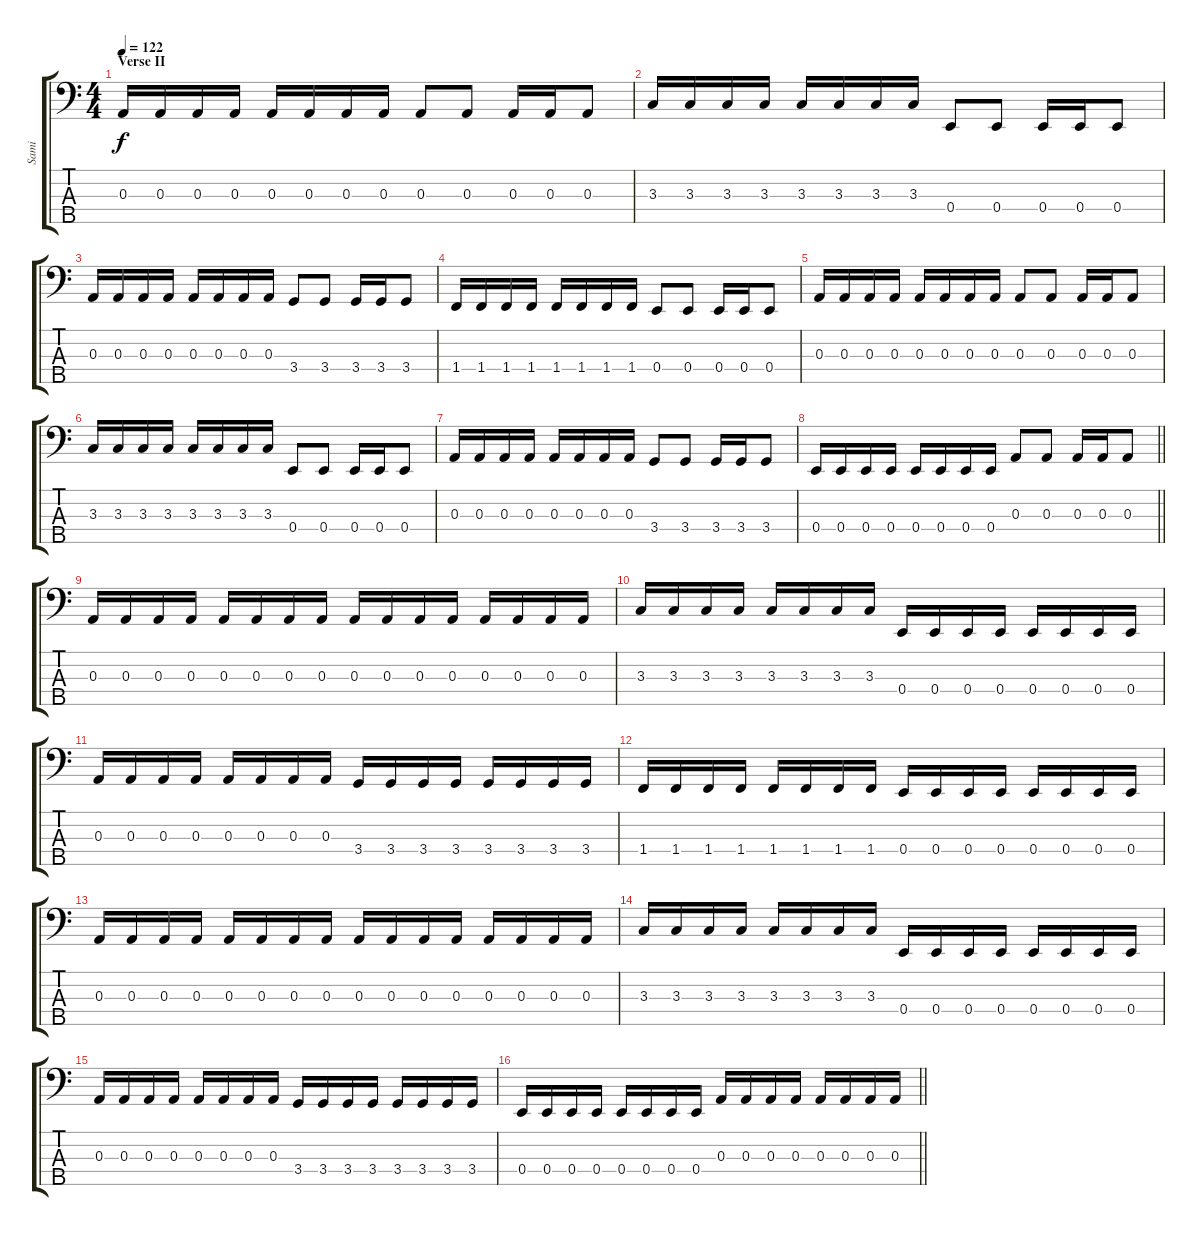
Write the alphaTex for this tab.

\track ("Sami" "Sami") {instrument electricbassfinger}
\staff {score tabs}
\tuning (G2 D2 A1 E1 A0) {hide}
\ts (4 4)
\section ("" "Verse II")
\tempo 122
\clef f4
\ks c
0.3.16{dy f} 0.3.16 0.3.16 0.3.16 0.3.16 0.3.16 0.3.16 0.3.16 0.3.8 0.3.8 0.3.16 0.3.16 0.3.8 |
3.3.16 3.3.16 3.3.16 3.3.16 3.3.16 3.3.16 3.3.16 3.3.16 0.4.8 0.4.8 0.4.16 0.4.16 0.4.8 |
0.3.16 0.3.16 0.3.16 0.3.16 0.3.16 0.3.16 0.3.16 0.3.16 3.4.8 3.4.8 3.4.16 3.4.16 3.4.8 |
1.4.16 1.4.16 1.4.16 1.4.16 1.4.16 1.4.16 1.4.16 1.4.16 0.4.8 0.4.8 0.4.16 0.4.16 0.4.8 |
0.3.16 0.3.16 0.3.16 0.3.16 0.3.16 0.3.16 0.3.16 0.3.16 0.3.8 0.3.8 0.3.16 0.3.16 0.3.8 |
3.3.16 3.3.16 3.3.16 3.3.16 3.3.16 3.3.16 3.3.16 3.3.16 0.4.8 0.4.8 0.4.16 0.4.16 0.4.8 |
0.3.16 0.3.16 0.3.16 0.3.16 0.3.16 0.3.16 0.3.16 0.3.16 3.4.8 3.4.8 3.4.16 3.4.16 3.4.8 |
\barLineRight lightlight
0.4.16 0.4.16 0.4.16 0.4.16 0.4.16 0.4.16 0.4.16 0.4.16 0.3.8 0.3.8 0.3.16 0.3.16 0.3.8 |
\section ("" "")
0.3.16 0.3.16 0.3.16 0.3.16 0.3.16 0.3.16 0.3.16 0.3.16 0.3.16 0.3.16 0.3.16 0.3.16 0.3.16 0.3.16 0.3.16 0.3.16 |
3.3.16 3.3.16 3.3.16 3.3.16 3.3.16 3.3.16 3.3.16 3.3.16 0.4.16 0.4.16 0.4.16 0.4.16 0.4.16 0.4.16 0.4.16 0.4.16 |
0.3.16 0.3.16 0.3.16 0.3.16 0.3.16 0.3.16 0.3.16 0.3.16 3.4.16 3.4.16 3.4.16 3.4.16 3.4.16 3.4.16 3.4.16 3.4.16 |
1.4.16 1.4.16 1.4.16 1.4.16 1.4.16 1.4.16 1.4.16 1.4.16 0.4.16 0.4.16 0.4.16 0.4.16 0.4.16 0.4.16 0.4.16 0.4.16 |
0.3.16 0.3.16 0.3.16 0.3.16 0.3.16 0.3.16 0.3.16 0.3.16 0.3.16 0.3.16 0.3.16 0.3.16 0.3.16 0.3.16 0.3.16 0.3.16 |
3.3.16 3.3.16 3.3.16 3.3.16 3.3.16 3.3.16 3.3.16 3.3.16 0.4.16 0.4.16 0.4.16 0.4.16 0.4.16 0.4.16 0.4.16 0.4.16 |
0.3.16 0.3.16 0.3.16 0.3.16 0.3.16 0.3.16 0.3.16 0.3.16 3.4.16 3.4.16 3.4.16 3.4.16 3.4.16 3.4.16 3.4.16 3.4.16 |
\barLineRight lightlight
0.4.16 0.4.16 0.4.16 0.4.16 0.4.16 0.4.16 0.4.16 0.4.16 0.3.16 0.3.16 0.3.16 0.3.16 0.3.16 0.3.16 0.3.16 0.3.16
